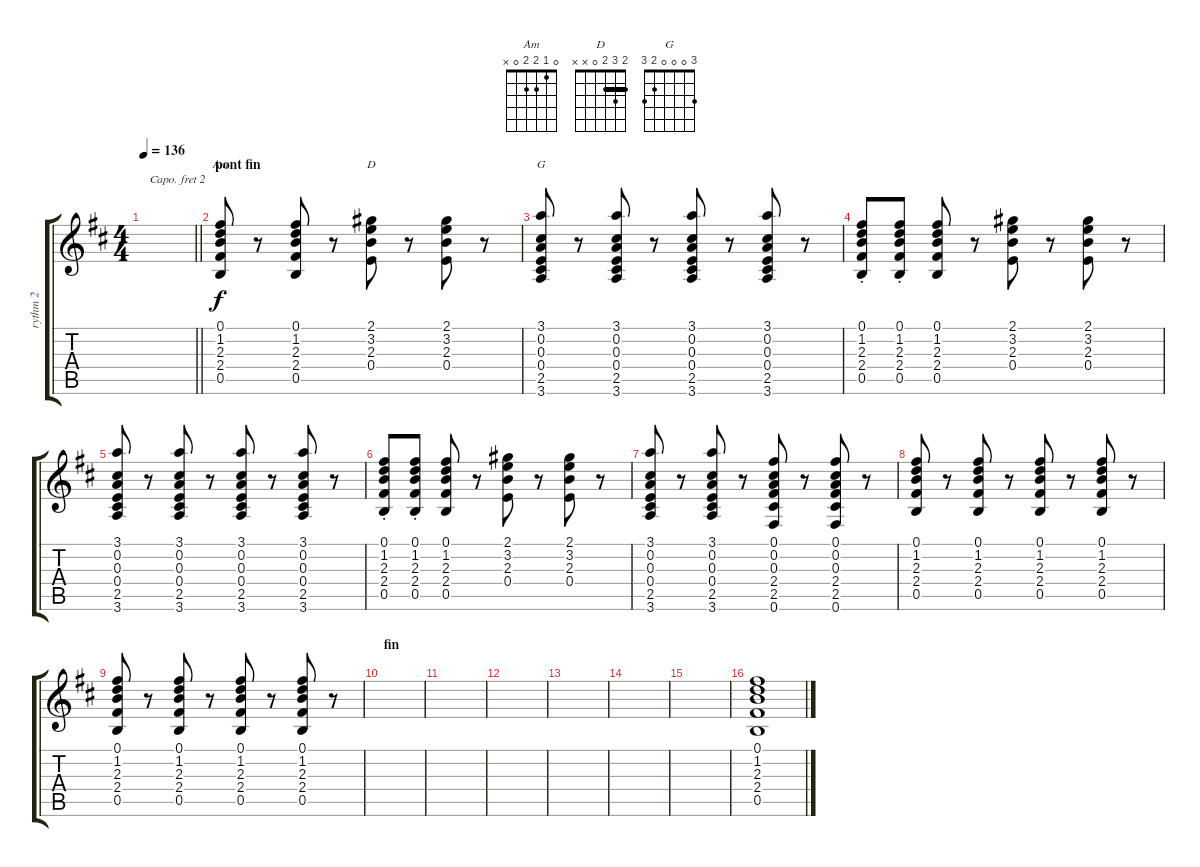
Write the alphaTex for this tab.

\track ("rythm 2" "rythm 2") {instrument acousticguitarsteel}
\staff {score tabs}
\capo 2
\tuning (E4 B3 G3 D3 A2 E2) {hide}
\chord ("Am" 0 1 2 2 0 x)
\chord ("D" 2 3 2 0 x x) {barre 2}
\chord ("G" 3 0 0 0 2 3)
\ts (4 4)
\tempo 136
\clef g2
\barLineRight lightlight
\ks d
|
\section ("" "pont fin")
(0.1 1.2 2.3 2.4 0.5).8{ch "Am"} r.8 (0.1 1.2 2.3 2.4 0.5).8 r.8 (2.1 3.2 2.3 0.4).8{ch "D"} r.8 (2.1 3.2 2.3 0.4).8 r.8 |
(3.1 0.2 0.3 0.4 2.5 3.6).8{ch "G"} r.8 (3.1 0.2 0.3 0.4 2.5 3.6).8 r.8 (3.1 0.2 0.3 0.4 2.5 3.6).8 r.8 (3.1 0.2 0.3 0.4 2.5 3.6).8 r.8 |
(0.1 1.2 2.3 2.4 0.5{st}).8 (0.1 1.2 2.3 2.4 0.5{st}).8 (0.1 1.2 2.3 2.4 0.5).8 r.8 (2.1 3.2 2.3 0.4).8 r.8 (2.1 3.2 2.3 0.4).8 r.8 |
(3.1 0.2 0.3 0.4 2.5 3.6).8 r.8 (3.1 0.2 0.3 0.4 2.5 3.6).8 r.8 (3.1 0.2 0.3 0.4 2.5 3.6).8 r.8 (3.1 0.2 0.3 0.4 2.5 3.6).8 r.8 |
(0.1 1.2 2.3 2.4 0.5{st}).8 (0.1 1.2 2.3 2.4 0.5{st}).8 (0.1 1.2 2.3 2.4 0.5).8 r.8 (2.1 3.2 2.3 0.4).8 r.8 (2.1 3.2 2.3 0.4).8 r.8 |
(3.1 0.2 0.3 0.4 2.5 3.6).8 r.8 (3.1 0.2 0.3 0.4 2.5 3.6).8 r.8 (0.1 0.2 0.3 2.4 2.5 0.6).8 r.8 (0.1 0.2 0.3 2.4 2.5 0.6).8 r.8 |
(0.1 1.2 2.3 2.4 0.5).8 r.8 (0.1 1.2 2.3 2.4 0.5).8 r.8 (0.1 1.2 2.3 2.4 0.5).8 r.8 (0.1 1.2 2.3 2.4 0.5).8 r.8 |
(0.1 1.2 2.3 2.4 0.5).8 r.8 (0.1 1.2 2.3 2.4 0.5).8 r.8 (0.1 1.2 2.3 2.4 0.5).8 r.8 (0.1 1.2 2.3 2.4 0.5).8 r.8 |
\section ("" "fin")
|
|
|
|
|
|
(0.1 1.2 2.3 2.4 0.5).1
